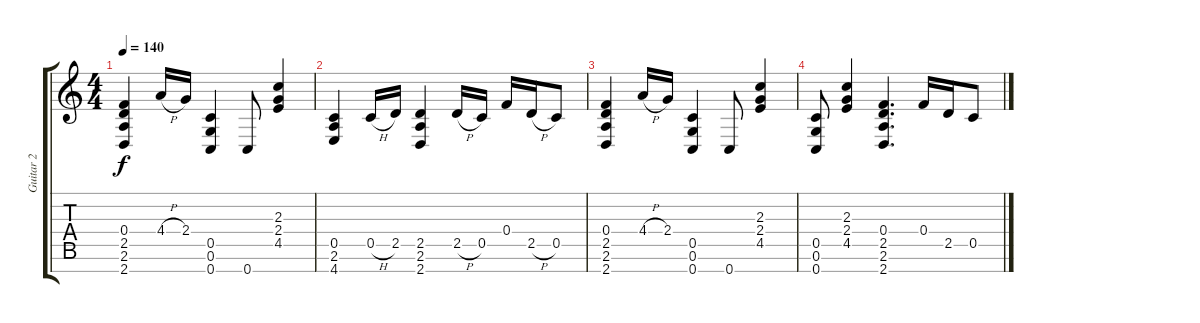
\track ("Guitar 2" "Guitar 2") {solo instrument overdrivenguitar}
\staff {score tabs}
\tuning (G4 Eb4 Bb3 F3 C3 G2 C2) {hide}
\ts (4 4)
\tempo 140
\clef g2
\ks c
(0.4 2.5 2.6 2.7).4{dy f} 4.4{h}.16 2.4.16 (0.5 0.6 0.7).4 0.7.8 (2.3 2.4 4.5).4 |
(0.5 2.6 4.7).4 0.5{h}.16 2.5.16 (2.5 2.6 2.7).4 2.5{h}.16 0.5.16 0.4.16 2.5{h}.16 0.5.8 |
(0.4 2.5 2.6 2.7).4 4.4{h}.16 2.4.16 (0.5 0.6 0.7).4 0.7.8 (2.3 2.4 4.5).4 |
(0.5 0.6 0.7).8 (2.3 2.4 4.5).4 (0.4 2.5 2.6 2.7).4{d} 0.4.16 2.5.16 0.5.8
